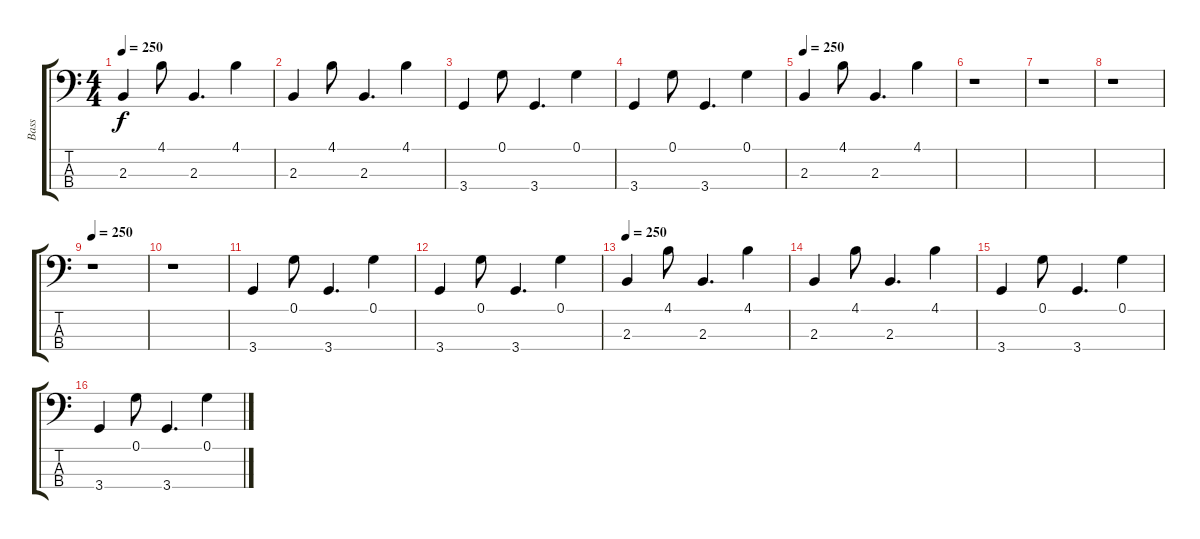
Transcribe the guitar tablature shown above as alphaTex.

\track ("Bass" "Bass") {instrument electricbassfinger}
\staff {score tabs}
\tuning (G2 D2 A1 E1) {hide}
\ts (4 4)
\tempo 250
\clef f4
\ks c
2.3.4{dy f} 4.1.8 2.3.4{d} 4.1.4 |
2.3.4 4.1.8 2.3.4{d} 4.1.4 |
3.4.4 0.1.8 3.4.4{d} 0.1.4 |
3.4.4 0.1.8 3.4.4{d} 0.1.4 |
\tempo 250
2.3.4 4.1.8 2.3.4{d} 4.1.4 |
r.1 |
r.1 |
r.1 |
\tempo 250
r.1 |
r.1 |
3.4.4 0.1.8 3.4.4{d} 0.1.4 |
3.4.4 0.1.8 3.4.4{d} 0.1.4 |
\tempo 250
2.3.4 4.1.8 2.3.4{d} 4.1.4 |
2.3.4 4.1.8 2.3.4{d} 4.1.4 |
3.4.4 0.1.8 3.4.4{d} 0.1.4 |
3.4.4 0.1.8 3.4.4{d} 0.1.4
